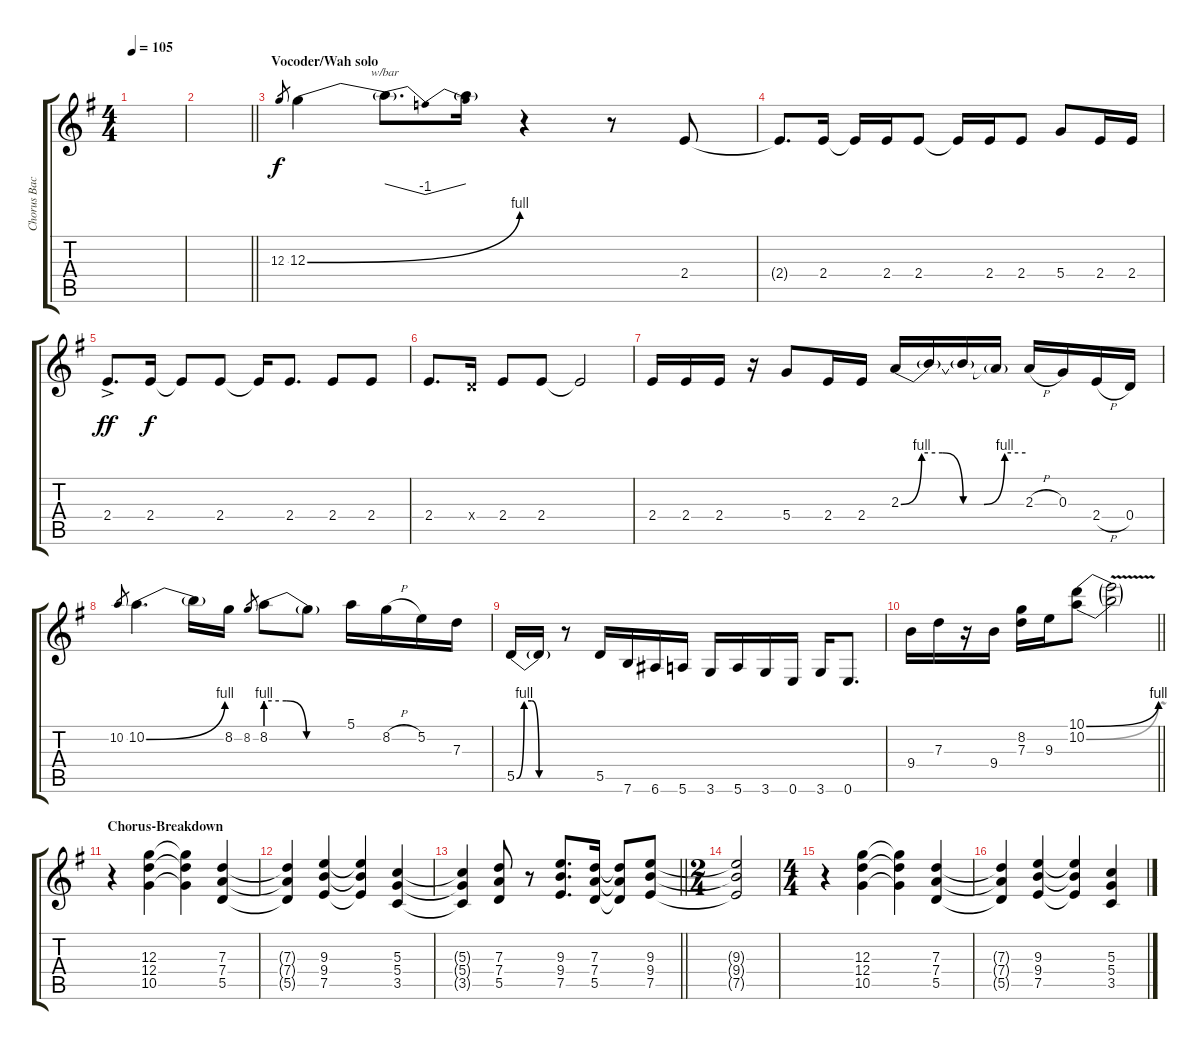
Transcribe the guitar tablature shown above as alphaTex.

\track ("Chorus Back L" "Chorus Bac") {instrument overdrivenguitar}
\staff {score tabs}
\tuning (E4 B3 G3 D3 A2 E2) {hide}
\ts (4 4)
\tempo 105
\clef g2
\ks g
|
\barLineRight lightlight
|
\section ("" "Vocoder/Wah solo")
12.3.8{gr} 12.3{be (bend 0 0 60 4)}.4 12.3{t}.8{d tbe (dip default 0 0 30 -4 60 0)} 12.3{t}.16 r.4 r.8 2.4.8 |
2.4{t}.8{d} 2.4.16 2.4{t}.16 2.4.16 2.4.8 2.4{t}.16 2.4.16 2.4.8 5.4.8 2.4.16 2.4.16 |
2.4{ac}.8{d dy ff} 2.4.16{dy f} 2.4{t}.8 2.4.8 2.4{t}.16 2.4.8{d} 2.4.8 2.4.8 |
2.4.8{d} 0.4{x}.16 2.4.8 2.4.8 2.4{t}.2 |
2.4.16 2.4.16 2.4.16 r.16 5.4.8 2.4.16 2.4.16 2.3{be (custom 0 0 10 4 20 4 30 0 40 0 50 4 60 4)}.16 2.3{t}.16 2.3{t}.16 2.3{t}.16 2.3{h}.16 0.3.16 2.4{h}.16 0.4.16 |
10.2.8{gr} 10.2{be (bend 0 0 60 4)}.4{d} 10.2{t}.16 8.2.16 8.2.8{gr} 8.2{be (custom 0 4 15 4 30 0 60 0)}.8 8.2{t}.8 5.1.16 8.2{h}.16 5.2.16 7.3.16 |
5.5{be (custom 0 0 10 4 20 4 30 0 60 0)}.16 5.5{t}.16 r.8 5.5.16 7.6.16 6.6.16 5.6.16 3.6.16 5.6.16 3.6.16 0.6.16 3.6.16 0.6.8{d} |
\barLineRight lightlight
9.4.16 7.3.16 r.16 9.4.16 (8.2 7.3).16 9.3.16 (10.1{be (bend 0 0 60 4)} 10.2{be (bend 0 0 60 4)}).8 (10.1{t} 10.2{v t}).2 |
\section ("" "Chorus-Breakdown")
r.4 (12.3 12.4 10.5).4 (12.3{t} 12.4{t} 10.5{t}).4 (7.3 7.4 5.5).4 |
(7.3{t} 7.4{t} 5.5{t}).4 (9.3 9.4 7.5).4 (9.3{t} 9.4{t} 7.5{t}).4 (5.3 5.4 3.5).4 |
\barLineRight lightlight
(5.3{t} 5.4{t} 3.5{t}).4 (7.3 7.4 5.5).8 r.8 (9.3 9.4 7.5).8{d} (7.3 7.4 5.5).16 (7.3{t} 7.4{t} 5.5{t}).8 (9.3 9.4 7.5).8 |
\ts (2 4)
(9.3{t} 9.4{t} 7.5{t}).2 |
\ts (4 4)
r.4 (12.3 12.4 10.5).4 (12.3{t} 12.4{t} 10.5{t}).4 (7.3 7.4 5.5).4 |
(7.3{t} 7.4{t} 5.5{t}).4 (9.3 9.4 7.5).4 (9.3{t} 9.4{t} 7.5{t}).4 (5.3 5.4 3.5).4
